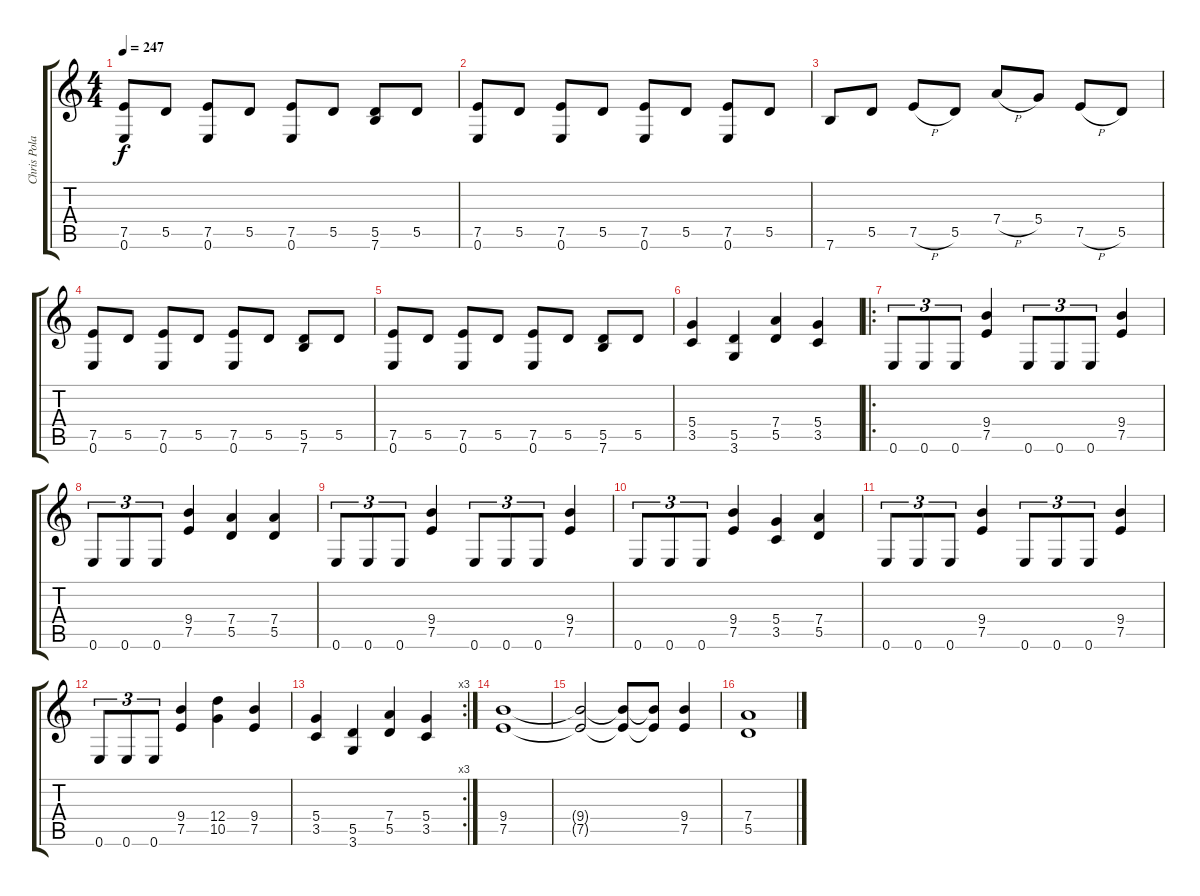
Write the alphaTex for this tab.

\track ("Chris Poland (Lead Guitar)" "Chris Pola") {instrument distortionguitar}
\staff {score tabs}
\tuning (E4 B3 G3 D3 A2 E2) {hide}
\ts (4 4)
\tempo 247
\clef g2
\ks c
(7.5 0.6).8{dy f} 5.5.8 (7.5 0.6).8 5.5.8 (7.5 0.6).8 5.5.8 (5.5 7.6).8 5.5.8 |
(7.5 0.6).8 5.5.8 (7.5 0.6).8 5.5.8 (7.5 0.6).8 5.5.8 (7.5 0.6).8 5.5.8 |
7.6.8 5.5.8 7.5{h}.8 5.5.8 7.4{h}.8 5.4.8 7.5{h}.8 5.5.8 |
(7.5 0.6).8 5.5.8 (7.5 0.6).8 5.5.8 (7.5 0.6).8 5.5.8 (5.5 7.6).8 5.5.8 |
(7.5 0.6).8 5.5.8 (7.5 0.6).8 5.5.8 (7.5 0.6).8 5.5.8 (5.5 7.6).8 5.5.8 |
(5.4 3.5).4 (5.5 3.6).4 (7.4 5.5).4 (5.4 3.5).4 |
\ro
0.6.8{tu (3 2)} 0.6.8{tu (3 2)} 0.6.8{tu (3 2)} (9.4 7.5).4 0.6.8{tu (3 2)} 0.6.8{tu (3 2)} 0.6.8{tu (3 2)} (9.4 7.5).4 |
0.6.8{tu (3 2)} 0.6.8{tu (3 2)} 0.6.8{tu (3 2)} (9.4 7.5).4 (7.4 5.5).4 (7.4 5.5).4 |
0.6.8{tu (3 2)} 0.6.8{tu (3 2)} 0.6.8{tu (3 2)} (9.4 7.5).4 0.6.8{tu (3 2)} 0.6.8{tu (3 2)} 0.6.8{tu (3 2)} (9.4 7.5).4 |
0.6.8{tu (3 2)} 0.6.8{tu (3 2)} 0.6.8{tu (3 2)} (9.4 7.5).4 (5.4 3.5).4 (7.4 5.5).4 |
0.6.8{tu (3 2)} 0.6.8{tu (3 2)} 0.6.8{tu (3 2)} (9.4 7.5).4 0.6.8{tu (3 2)} 0.6.8{tu (3 2)} 0.6.8{tu (3 2)} (9.4 7.5).4 |
0.6.8{tu (3 2)} 0.6.8{tu (3 2)} 0.6.8{tu (3 2)} (9.4 7.5).4 (12.4 10.5).4 (9.4 7.5).4 |
\rc 3
(5.4 3.5).4 (5.5 3.6).4 (7.4 5.5).4 (5.4 3.5).4 |
(9.4 7.5).1 |
(9.4{t} 7.5{t}).2 (9.4{t} 7.5{t}).8 (9.4{t} 7.5{t}).8 (9.4 7.5).4 |
(7.4 5.5).1
